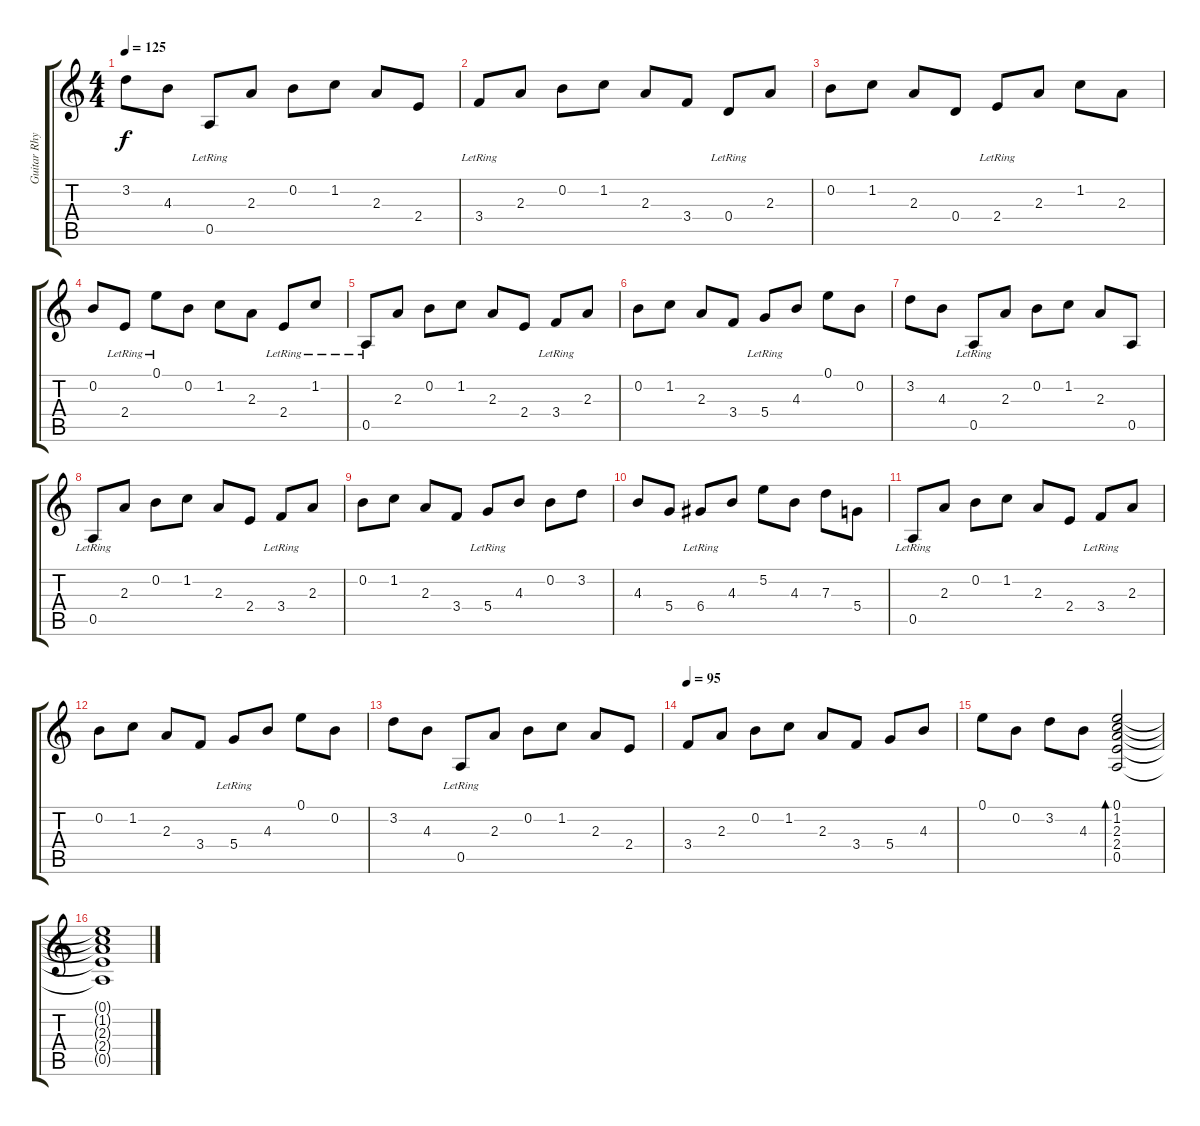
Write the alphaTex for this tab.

\track ("Guitar Rhythm 1" "Guitar Rhy") {instrument acousticguitarsteel}
\staff {score tabs}
\tuning (E4 B3 G3 D3 A2 E2) {hide}
\ts (4 4)
\tempo 125
\clef g2
\ks c
3.2.8{dy f} 4.3.8 0.5{lr}.8 2.3.8 0.2.8 1.2.8 2.3.8 2.4.8 |
3.4{lr}.8 2.3.8 0.2.8 1.2.8 2.3.8 3.4.8 0.4{lr}.8 2.3.8 |
0.2.8 1.2.8 2.3.8 0.4.8 2.4{lr}.8 2.3.8 1.2.8 2.3.8 |
0.2.8 2.4{lr}.8 0.1{lr}.8 0.2.8 1.2.8 2.3.8 2.4{lr}.8 1.2{lr}.8 |
0.5{lr}.8 2.3.8 0.2.8 1.2.8 2.3.8 2.4.8 3.4{lr}.8 2.3.8 |
0.2.8 1.2.8 2.3.8 3.4.8 5.4{lr}.8 4.3.8 0.1.8 0.2.8 |
3.2.8 4.3.8 0.5{lr}.8 2.3.8 0.2.8 1.2.8 2.3.8 0.5.8 |
0.5{lr}.8 2.3.8 0.2.8 1.2.8 2.3.8 2.4.8 3.4{lr}.8 2.3.8 |
0.2.8 1.2.8 2.3.8 3.4.8 5.4{lr}.8 4.3.8 0.2.8 3.2.8 |
4.3.8 5.4.8 6.4{lr}.8 4.3.8 5.2.8 4.3.8 7.3.8 5.4.8 |
0.5{lr}.8 2.3.8 0.2.8 1.2.8 2.3.8 2.4.8 3.4{lr}.8 2.3.8 |
0.2.8 1.2.8 2.3.8 3.4.8 5.4{lr}.8 4.3.8 0.1.8 0.2.8 |
3.2.8 4.3.8 0.5{lr}.8 2.3.8 0.2.8 1.2.8 2.3.8 2.4.8 |
\tempo 95
3.4.8 2.3.8 0.2.8 1.2.8 2.3.8 3.4.8 5.4.8 4.3.8 |
0.1.8 0.2.8 3.2.8 4.3.8 (0.1 1.2 2.3 2.4 0.5).2{bd 240} |
(0.1{t} 1.2{t} 2.3{t} 2.4{t} 0.5{t}).1
